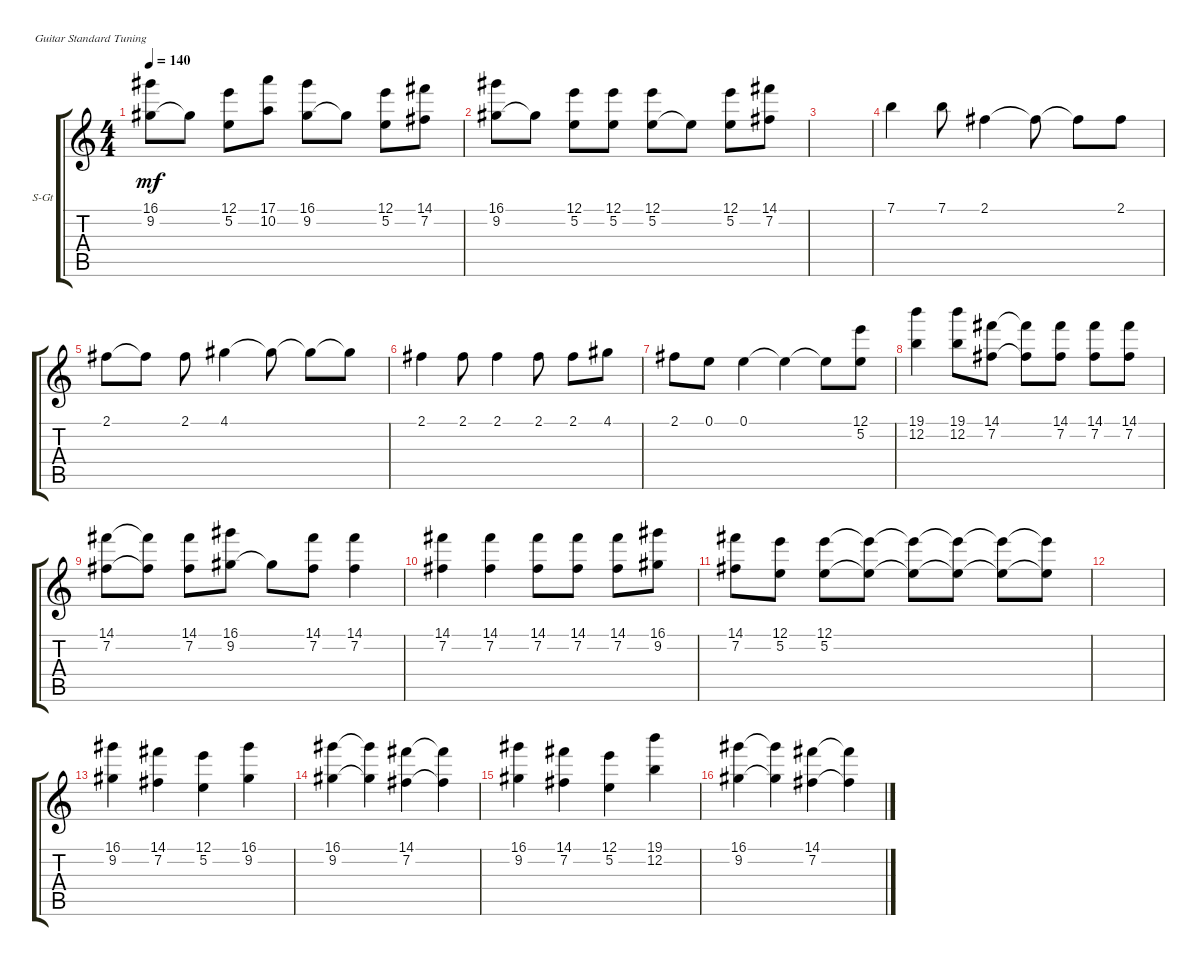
\defaultSystemsLayout 4
\bracketExtendMode groupsimilarinstruments
\firstSystemTrackNameOrientation horizontal
\otherSystemsTrackNameOrientation horizontal
\track ("Steel Guitar" "S-Gt") {instrument acousticguitarsteel}
\staff {score tabs}
\tuning (E4 B3 G3 D3 A2 E2)
\ts (4 4)
\tempo 140
\clef g2
\ks c
(9.2 16.1).8{dy mf} 9.2{t}.8 (5.2 12.1).8 (10.2 17.1).8 (9.2 16.1).8 9.2{t}.8 (5.2 12.1).8 (7.2 14.1).8 |
(9.2 16.1).8 9.2{t}.8 (5.2 12.1).8 (5.2 12.1).8 (5.2 12.1).8 5.2{t}.8 (5.2 12.1).8 (7.2 14.1).8 |
|
7.1.4 7.1.8 2.1.4 2.1{t}.8 2.1{t}.8 2.1.8 |
2.1.8 2.1{t}.8 2.1.8 4.1.4 4.1{t}.8 4.1{t}.8 4.1{t}.8 |
2.1.4 2.1.8 2.1.4 2.1.8 2.1.8 4.1.8 |
2.1.8 0.1.8 0.1.4 0.1{t}.4 0.1{t}.8 (5.2 12.1).8 |
(12.2 19.1).4 (12.2 19.1).8 (7.2 14.1).8 (7.2{t} 14.1{t}).8 (7.2 14.1).8 (7.2 14.1).8 (7.2 14.1).8 |
(7.2 14.1).8 (7.2{t} 14.1{t}).8 (7.2 14.1).8 (9.2 16.1).8 9.2{t}.8 (7.2 14.1).8 (7.2 14.1).4 |
(7.2 14.1).4 (7.2 14.1).4 (7.2 14.1).8 (7.2 14.1).8 (7.2 14.1).8 (9.2 16.1).8 |
(7.2 14.1).8 (5.2 12.1).8 (5.2 12.1).8 (5.2{t} 12.1{t}).8 (5.2{t} 12.1{t}).8 (5.2{t} 12.1{t}).8 (5.2{t} 12.1{t}).8 (5.2{t} 12.1{t}).8 |
|
(9.2 16.1).4 (7.2 14.1).4 (5.2 12.1).4 (9.2 16.1).4 |
(9.2 16.1).4 (9.2{t} 16.1{t}).4 (7.2 14.1).4 (7.2{t} 14.1{t}).4 |
(9.2 16.1).4 (7.2 14.1).4 (5.2 12.1).4 (12.2 19.1).4 |
(9.2 16.1).4 (16.1{t} 9.2{t}).4 (7.2 14.1).4 (14.1{t} 7.2{t}).4
